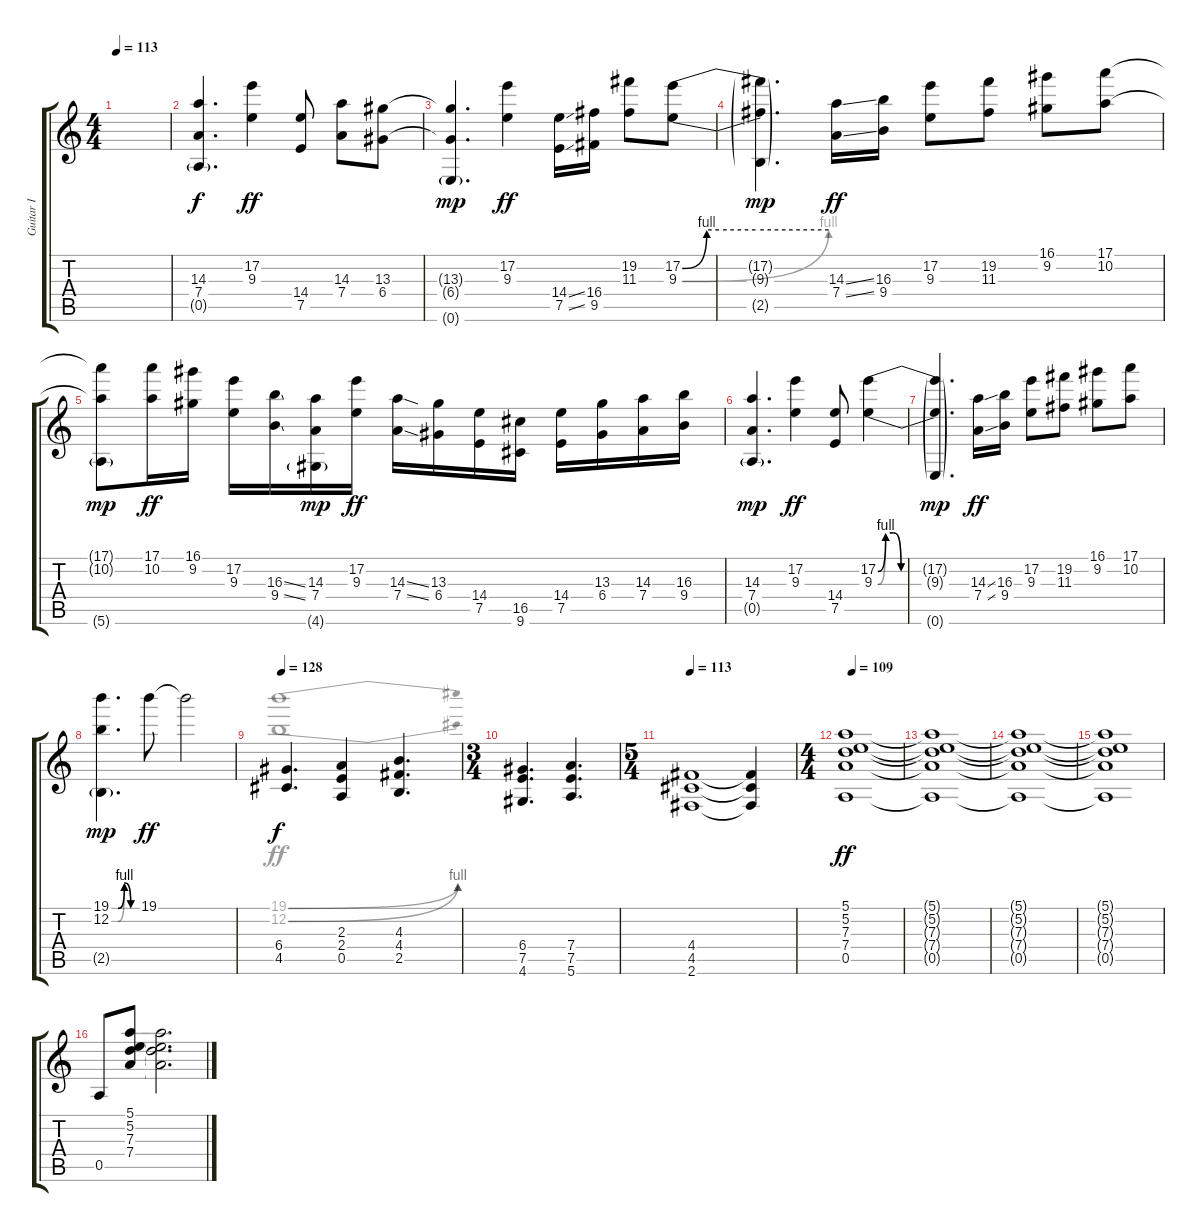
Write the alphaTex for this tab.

\track ("Guitar I" "Guitar I") {instrument distortionguitar}
\staff {score tabs}
\tuning (E4 B3 G3 D3 A2 E2) {hide}
\voice
\ts (4 4)
\tempo 113
\clef g2
\ks c
|
(14.3 7.4 0.5{g}).4{d volume 8} (17.2 9.3).4{dy ff} (14.4 7.5).8 (14.3 7.4).8{volume 9} (13.3 6.4).8 |
(13.3{t} 6.4{t} 0.6{g}).4{d dy mp} (17.2 9.3).4{dy ff volume 9} (14.4{ss} 7.5{ss}).16 (16.4 9.5).16 (19.2 11.3).8 (17.2{be (custom 0 0 10 4 15 4 30 4 60 4)} 9.3{be (bend 0 0 60 4)}).8{volume 10} |
(17.2{t} 9.3{t} 2.5{g}).4{d dy mp} (14.3{ss} 7.4{ss}).16{dy ff volume 11} (16.3 9.4).16 (17.2 9.3).8 (19.2 11.3).8{volume 12} (16.1 9.2).8 (17.1 10.2).8 |
(17.1{t} 10.2{t} 5.6{g}).8{dy mp} (17.1 10.2).16{dy ff} (16.1 9.2).16 (17.2 9.3).16 (16.3{ss} 9.4{ss}).16 (14.3 7.4 4.6{g}).16{dy mp} (17.2 9.3).16{dy ff} (14.3{ss} 7.4{ss}).16 (13.3 6.4).16 (14.4 7.5).16 (16.5 9.6).16 (14.4 7.5).16 (13.3 6.4).16 (14.3 7.4).16 (16.3 9.4).16 |
(14.3 7.4 0.5{g}).4{d dy mp} (17.2 9.3).4{dy ff} (14.4 7.5).8 (17.2{be (custom 0 0 5 4 10 4 15 0 45 0 60 0)} 9.3{be (custom 0 0 5 4 10 4 15 0 60 0)}).4 |
(17.2{t} 9.3{t} 0.6{g}).4{d dy mp} (14.3{ss} 7.4{ss}).16{dy ff} (16.3 9.4).16 (17.2 9.3).8 (19.2 11.3).8 (16.1 9.2).8 (17.1 10.2).8 |
(19.1{be (custom 0 0 15 0 30 4 45 0 60 0)} 12.2{be (custom 0 0 15 0 30 4 45 0 60 0)} 2.5{g}).4{d dy mp} 19.1.8{dy ff} 19.1{t}.2 |
\tempo 128
(6.4 4.5).4{d dy f} (2.3 2.4 0.5).4 (4.3 4.4 2.5).4{d} |
\ts (3 4)
(6.4 7.5 4.6).4{d} (7.4 7.5 5.6).4{d} |
\ts (5 4)
\tempo 113
(4.4 4.5 2.6).1 (4.4{t} 4.5{t} 2.6{t}).4 |
\ts (4 4)
\tempo 109
(5.1 5.2 7.3 7.4 0.5).1{dy ff volume 11 balance 10 instrument acousticguitarsteel} |
(5.1{t} 5.2{t} 7.3{t} 7.4{t} 0.5{t}).1 |
(5.1{t} 5.2{t} 7.3{t} 7.4{t} 0.5{t}).1 |
(5.1{t} 5.2{t} 7.3{t} 7.4{t} 0.5{t}).1 |
0.5.8 (5.1 5.2 7.3 7.4).8 (5.1{t} 5.2{t} 7.3{t} 7.4{t}).2{d}
\voice
\clef g2
\ottava regular
\simile none
\ks c
|
|
|
|
|
|
|
|
(19.1{be (bend 0 0 60 4)} 12.2{be (bend 0 0 60 4)}).1 |
|
|
|
|
|
|
